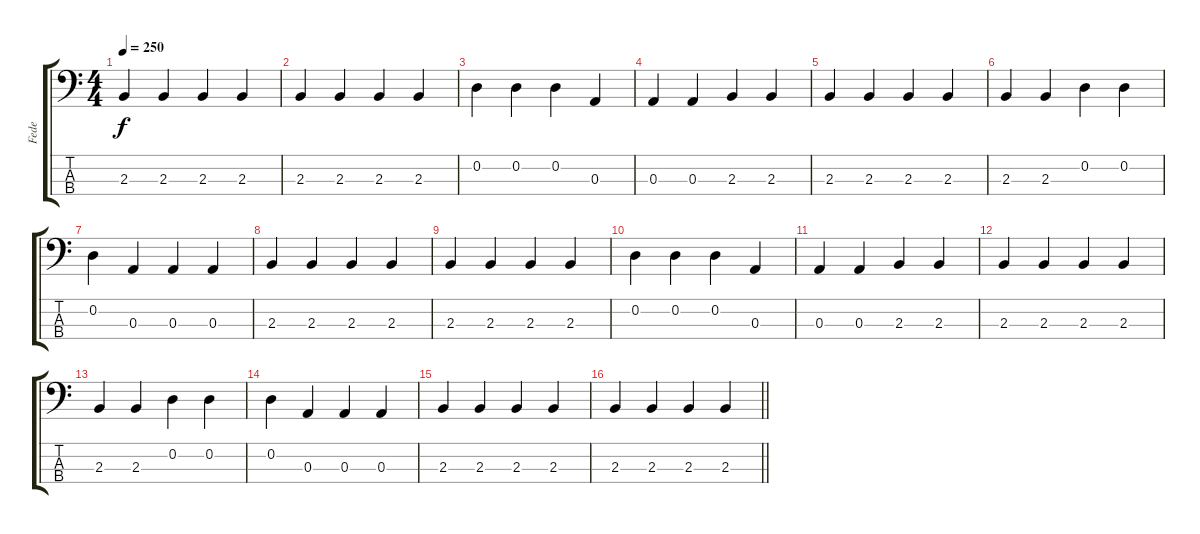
\track ("Fede" "Fede") {instrument electricbassfinger}
\staff {score tabs}
\tuning (G2 D2 A1 D1) {hide}
\ts (4 4)
\tempo 250
\clef f4
\ks c
2.3.4{dy f} 2.3.4 2.3.4 2.3.4 |
2.3.4 2.3.4 2.3.4 2.3.4 |
0.2.4 0.2.4 0.2.4 0.3.4 |
0.3.4 0.3.4 2.3.4 2.3.4 |
2.3.4 2.3.4 2.3.4 2.3.4 |
2.3.4 2.3.4 0.2.4 0.2.4 |
0.2.4 0.3.4 0.3.4 0.3.4 |
2.3.4 2.3.4 2.3.4 2.3.4 |
2.3.4 2.3.4 2.3.4 2.3.4 |
0.2.4 0.2.4 0.2.4 0.3.4 |
0.3.4 0.3.4 2.3.4 2.3.4 |
2.3.4 2.3.4 2.3.4 2.3.4 |
2.3.4 2.3.4 0.2.4 0.2.4 |
0.2.4 0.3.4 0.3.4 0.3.4 |
2.3.4 2.3.4 2.3.4 2.3.4 |
\barLineRight lightlight
2.3.4 2.3.4 2.3.4 2.3.4
